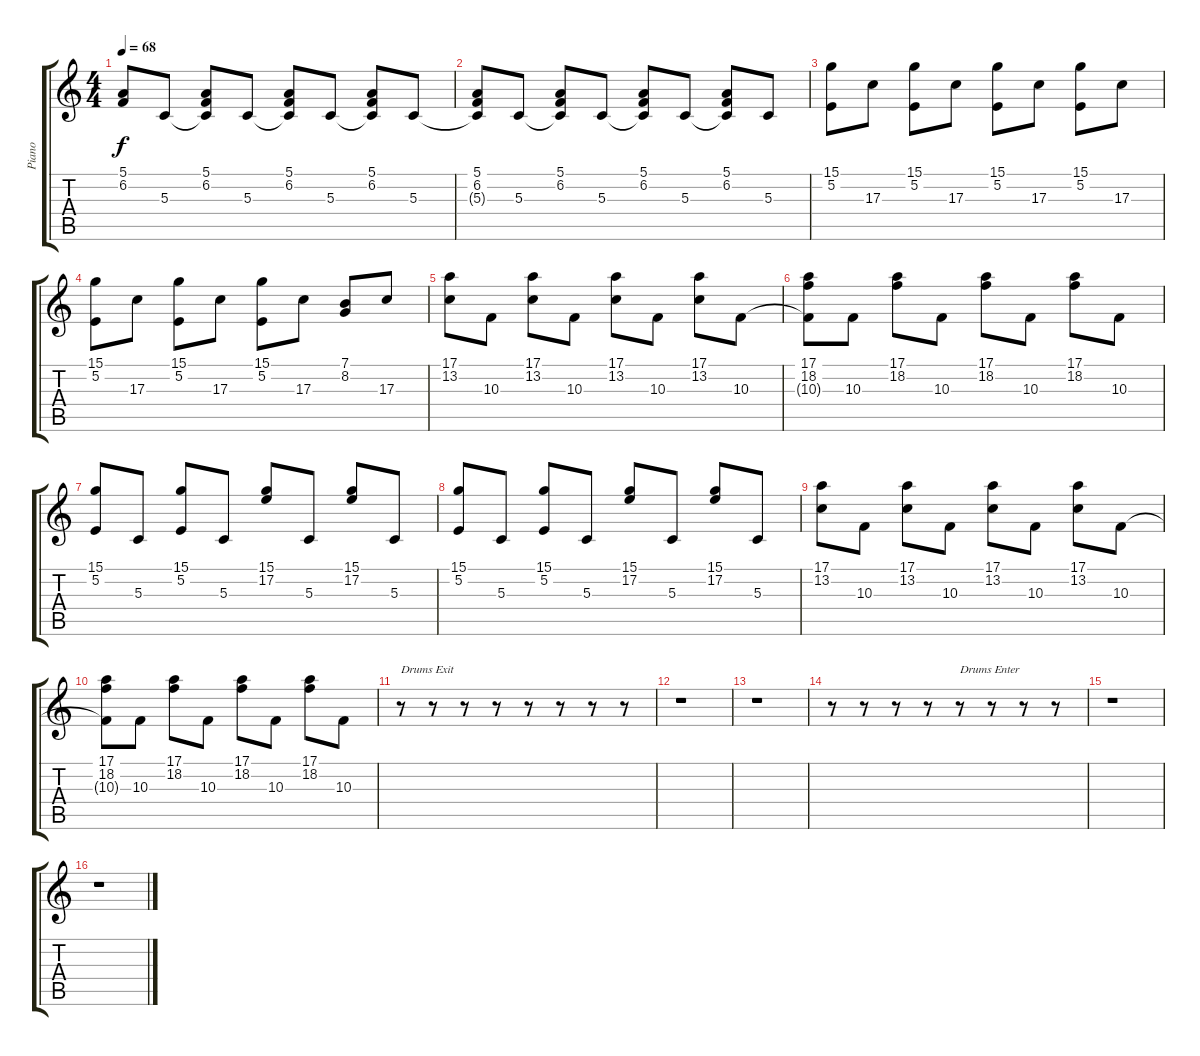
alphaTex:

\track ("Piano" "Piano") {instrument acousticgrandpiano}
\staff {score tabs}
\tuning (E4 B3 G3 D3 A2 E2) {hide}
\ts (4 4)
\tempo 68
\clef g2
\ks c
(5.1 6.2).8{dy f} 5.3.8 (5.1 6.2 5.3{t}).8 5.3.8 (5.1 6.2 5.3{t}).8 5.3.8 (5.1 6.2 5.3{t}).8 5.3.8 |
(5.1 6.2 5.3{t}).8 5.3.8 (5.1 6.2 5.3{t}).8 5.3.8 (5.1 6.2 5.3{t}).8 5.3.8 (5.1 6.2 5.3{t}).8 5.3.8 |
(15.1 5.2).8 17.3.8 (15.1 5.2).8 17.3.8 (15.1 5.2).8 17.3.8 (15.1 5.2).8 17.3.8 |
(15.1 5.2).8 17.3.8 (15.1 5.2).8 17.3.8 (15.1 5.2).8 17.3.8 (7.1 8.2).8 17.3.8 |
(17.1 13.2).8 10.3.8 (17.1 13.2).8 10.3.8 (17.1 13.2).8 10.3.8 (17.1 13.2).8 10.3.8 |
(17.1 18.2 10.3{t}).8 10.3.8 (17.1 18.2).8 10.3.8 (17.1 18.2).8 10.3.8 (17.1 18.2).8 10.3.8 |
(15.1 5.2).8 5.3.8 (15.1 5.2).8 5.3.8 (15.1 17.2).8 5.3.8 (15.1 17.2).8 5.3.8 |
(15.1 5.2).8 5.3.8 (15.1 5.2).8 5.3.8 (15.1 17.2).8 5.3.8 (15.1 17.2).8 5.3.8 |
(17.1 13.2).8 10.3.8 (17.1 13.2).8 10.3.8 (17.1 13.2).8 10.3.8 (17.1 13.2).8 10.3.8 |
(17.1 18.2 10.3{t}).8 10.3.8 (17.1 18.2).8 10.3.8 (17.1 18.2).8 10.3.8 (17.1 18.2).8 10.3.8 |
r.8{txt "Drums Exit"} r.8 r.8 r.8 r.8 r.8 r.8 r.8 |
r.1 |
r.1 |
r.8 r.8 r.8 r.8 r.8{txt "Drums Enter"} r.8 r.8 r.8 |
r.1 |
r.1
